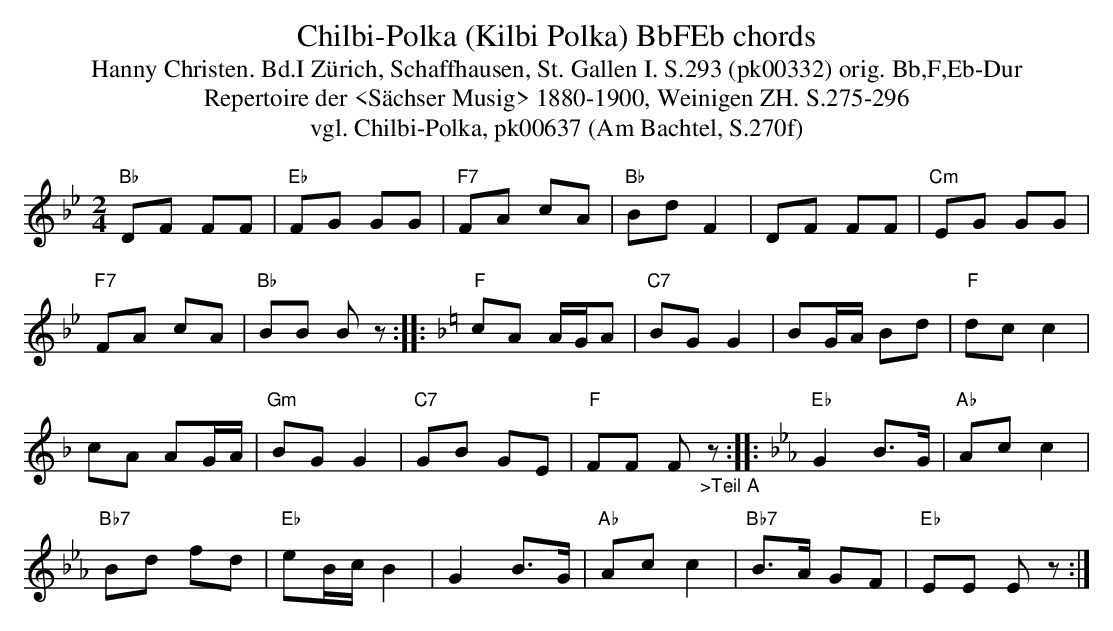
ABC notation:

X:1
T: Chilbi-Polka (Kilbi Polka) BbFEb chords
T:Hanny Christen. Bd.I Zürich, Schaffhausen, St. Gallen I. S.293 (pk00332) orig. Bb,F,Eb-Dur
T: Repertoire der <S\"achser Musig> 1880-1900, Weinigen ZH. S.275-296
T: vgl. Chilbi-Polka, pk00637 (Am Bachtel, S.270f)
M:2/4
L:1/8
K:Bb %%MIDI gchordon
"Bb"DF FF | "Eb"FG GG | "F7"FA cA | "Bb"BdF2 | DF FF | "Cm"EG GG |
"F7"FA cA | "Bb"BB Bz :: [K:F] "F"cA A/G/A | "C7"BGG2 | BG/A/ Bd | "F"dcc2 |
cA AG/A/ | "Gm"BGG2 | "C7"GB GE | "F"FF F"_>Teil A"z:: [K:Eb] "Eb"G2 B>G | "Ab"Acc2 |
"Bb7"Bd fd | "Eb"eB/c/B2 | G2B>G | "Ab"Acc2 |  "Bb7"B>A GF | "Eb"EE  Ez :|
